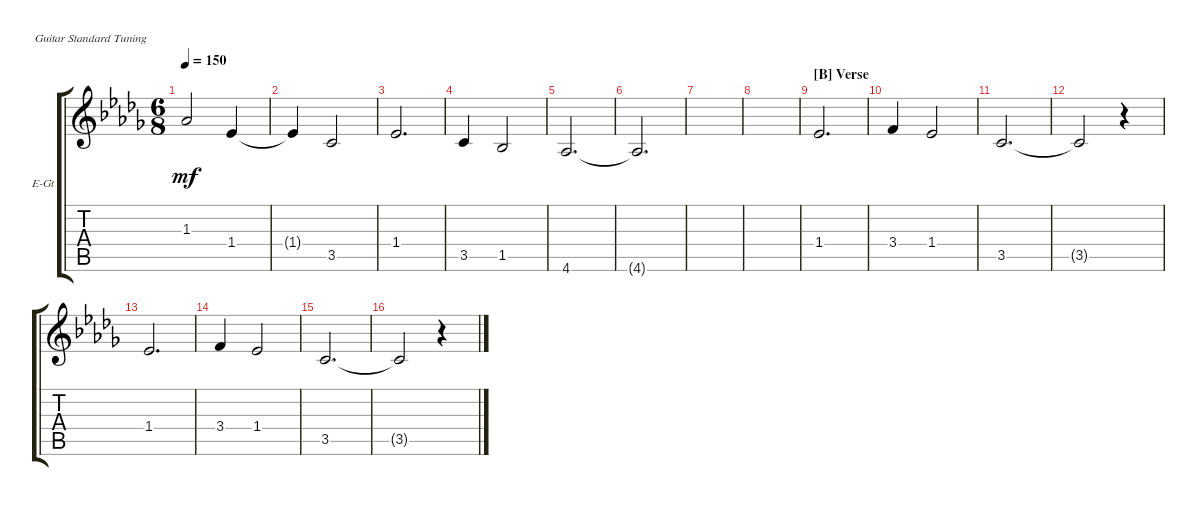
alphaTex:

\defaultSystemsLayout 4
\bracketExtendMode groupsimilarinstruments
\firstSystemTrackNameOrientation horizontal
\otherSystemsTrackNameOrientation horizontal
\track ("Paul's Voice" "E-Gt") {instrument electricguitarclean}
\staff {score tabs}
\tuning (E4 B3 G3 D3 A2 E2)
\ts (6 8)
\tempo 150
\clef g2
\scale
0.333333
\ks db
1.3.2{dy mf} 1.4.4 |
\scale
0.333333 1.4{t}.4 3.5.2 |
\scale
0.333333 1.4.2{d} |
\scale
0.333333 3.5.4 1.5.2 |
\scale
0.333333 4.6.2{d} |
\scale
0.333333 4.6{t}.2{d} |
\scale
0.333333 |
\scale
0.333333 |
\section ("B" "Verse")
\scale
0.333333 1.4.2{d} |
\scale
0.333333 3.4.4 1.4.2 |
\scale
0.333333 3.5.2{d} |
\scale
0.333333 3.5{t}.2 r.4 |
\scale
0.333333 1.4.2{d} |
\scale
0.333333 3.4.4 1.4.2 |
\scale
0.333333 3.5.2{d} |
\scale
0.333333 3.5{t}.2 r.4
